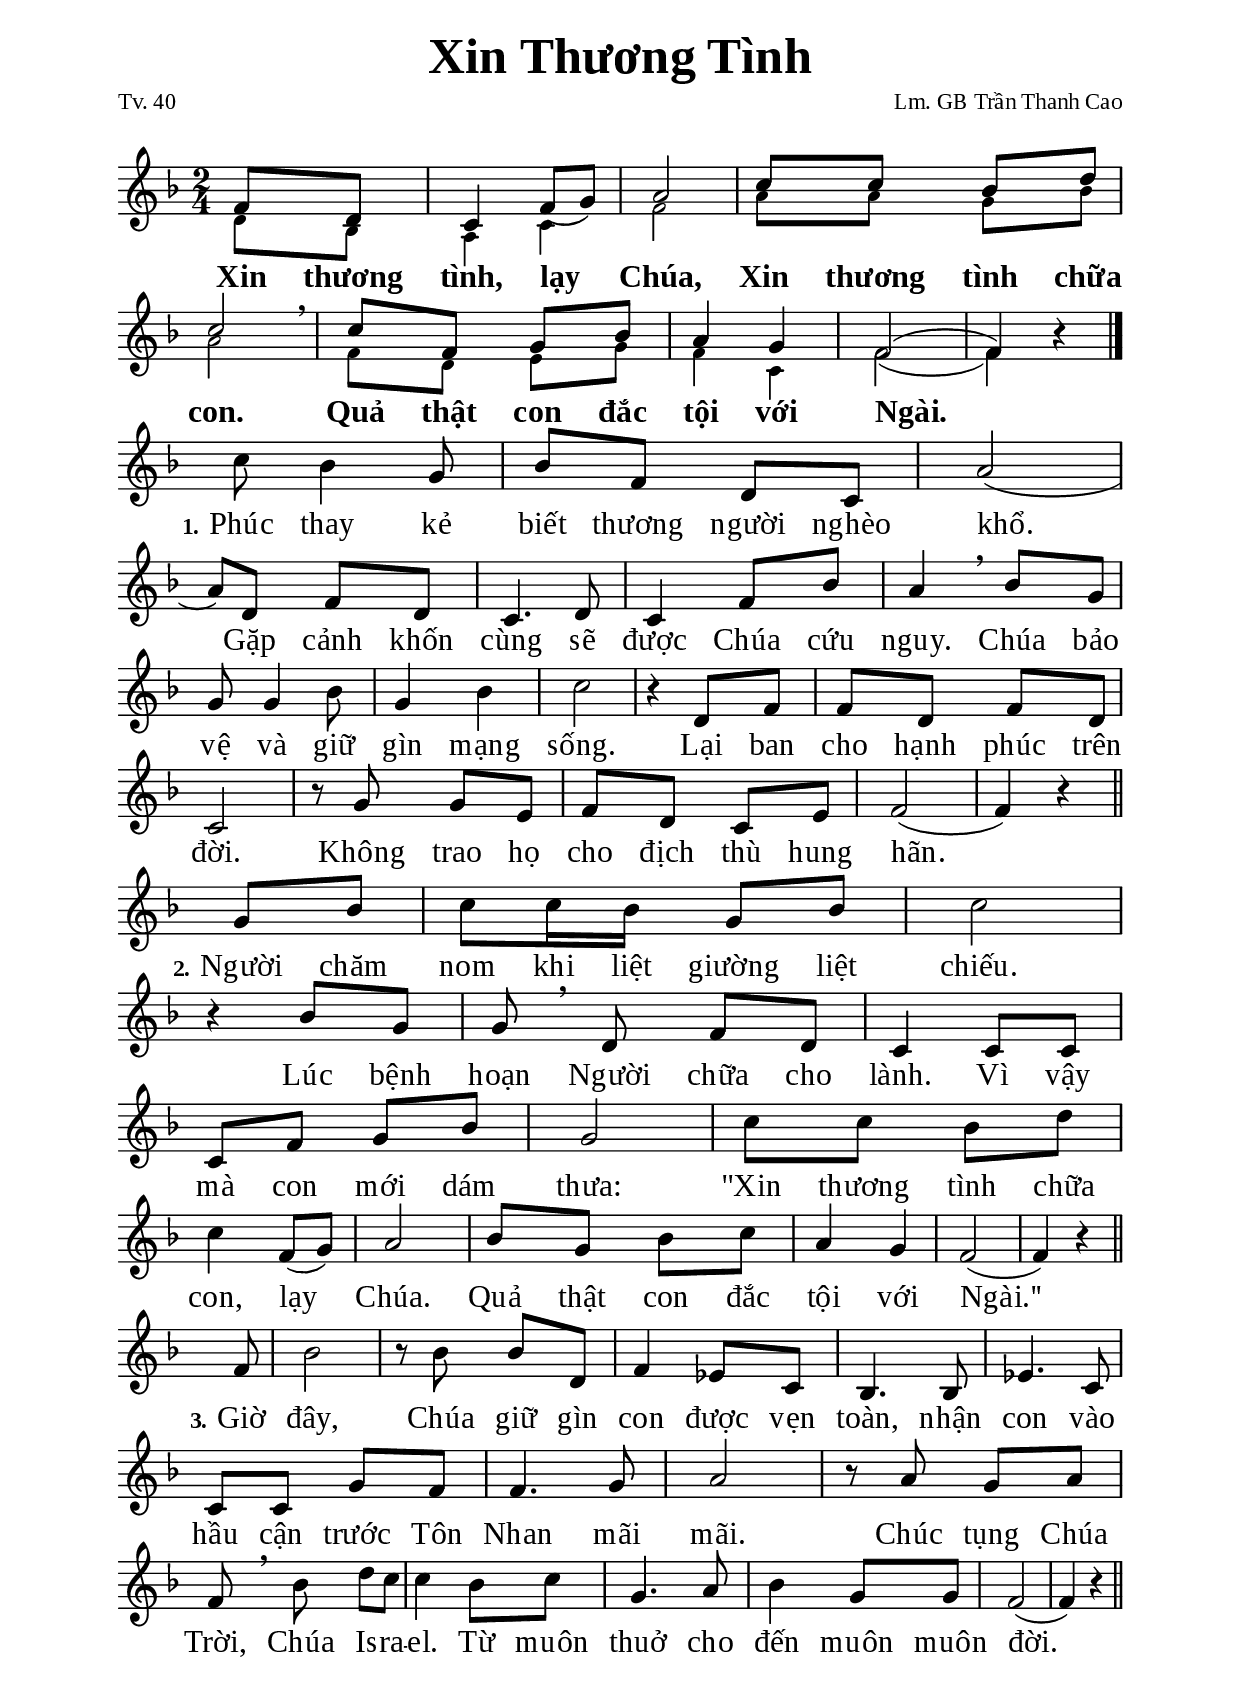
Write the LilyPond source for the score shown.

% Cài đặt chung
\version "2.20.0"
\include "english.ly"

\header {
  title = \markup { \fontsize #3 "Xin Thương Tình" }
  poet = "Tv. 40"
  composer = "Lm. GB Trần Thanh Cao"
  arranger = " "
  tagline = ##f
}

\paper {
  #(set-paper-size "a4")
  top-margin = 10\mm
  bottom-margin = 10\mm
  left-margin = 20\mm
  right-margin = 20\mm
  indent = #0
  #(define fonts
    (make-pango-font-tree
      "Liberation Serif"
      "Liberation Serif"
      "Liberation Serif"
      (/ 20 20)))
  page-count = #1
}

% Nhạc điệp khúc
nhacDiepKhucSop = \relative c' {
  \partial 4 f8 d |
  c4 f8 _(g) |
  a2 |
  c8 c bf d |
  c2 \breathe |
  c8 f, g bf |
  a4 g |
  f2 ( |
  f4) r \bar "|."
}

nhacDiepKhucBas = \relative c' {
  \partial 4 d8 bf |
  a4 c |
  f2 |
  a8 a g bf |
  a2 |
  f8 d e g |
  f4 c |
  f2 ( |
  f4) r
}

% Nhạc phiên khúc
nhacPhienKhucMot = \relative c'' {
  c8 bf4 g8 |
  bf f d c |
  a'2 ( |
  a8) d, f d |
  c4. d8 |
  c4 f8 bf |
  a4 \breathe bf8 g |
  g g4 bf8 |
  g4 bf |
  c2 |
  r4 d,8 f |
  f d f d |
  c2 |
  r8 g' g e |
  f d c e |
  f2 ( 
  f4) r \bar "||"
}

nhacPhienKhucHai = \relative c'' {
  \partial 4 g8 bf |
  c c16 bf g8 bf |
  c2 |
  r4 bf8 g |
  g \breathe d f d |
  c4 c8 c |
  c f g bf |
  g2 |
  c8 c bf d |
  c4 f,8 (g) 
  a2 |
  bf8 g bf c |
  a4 g |
  f2 ( |
  f4) r \bar "||"
}

nhacPhienKhucBa = \relative c' {
  \partial 8 f8 |
  bf2 |
  r8 bf8 bf d, |
  f4 ef8 c |
  bf4. bf8 |
  ef4. c8 |
  c c g' f |
  f4. g8 |
  a2 |
  r8 a g a |
  f8 \breathe bf d c |
  c4 bf8 c |
  g4. a8 |
  bf4 g8 g |
  f2 ( |
  f4) r \bar "||"
}

% Lời điệp khúc
loiDiepKhuc = \lyricmode {
  Xin thương tình, lạy Chúa,
  Xin thương tình chữa con.
  Quả thật con đắc tội với Ngài.
}

% Lời phiên khúc
loiPhienKhucMot = \lyricmode {
  \set stanza = #"1."
  Phúc thay kẻ biết thương người nghèo khổ.
  Gặp cảnh khốn cùng sẽ được Chúa cứu nguy.
  Chúa bảo vệ và giữ gìn mạng sống.
  Lại ban cho hạnh phúc trên đời.
  Không trao họ cho địch thù hung hãn.
}

loiPhienKhucHai = \lyricmode {
  \set stanza = #"2."
  Người chăm nom khi liệt giường liệt chiếu.
  Lúc bệnh hoạn Người chữa cho lành.
  Vì vậy mà con mới dám thưa:
  ''Xin thương tình chữa con, lạy Chúa.
  Quả thật con đắc tội với Ngài.''
}

loiPhienKhucBa = \lyricmode {
  \set stanza = #"3."
  Giờ đây, Chúa giữ gìn con được vẹn toàn,
  nhận con vào hầu cận trước Tôn Nhan mãi mãi.
  Chúc tụng Chúa Trời,
  Chúa Is -- ra -- el.
  Từ muôn thuở cho đến muôn muôn đời.
}


% Dàn trang
\score {
  \new ChoirStaff <<
    \new Staff = diepKhuc \with {
        \consists "Merge_rests_engraver"
        \magnifyStaff #(magstep +1)
      }
      <<
      \new Voice = beSop {
        \voiceOne \key f \major \time 2/4 \nhacDiepKhucSop
      }
      \new Voice = beBas {
        \override NoteHead.font-size = #-2
        \voiceTwo \key f \major \time 2/4 \nhacDiepKhucBas
      }
    >>
    \new Lyrics \lyricsto beSop \loiDiepKhuc
  >>
  \layout {
    \override Lyrics.LyricText.font-series = #'bold
    \override Lyrics.LyricText.font-size = #+3
    \override Lyrics.LyricSpace.minimum-distance = #3.5
    \override Score.BarNumber.break-visibility = ##(#f #f #f)
    \override Score.SpacingSpanner.uniform-stretching = ##t
  }
}

\score {
  \new ChoirStaff <<
    \new Staff = phienKhuc \with {
        \magnifyStaff #(magstep +1)
      }
      <<
      \new Voice = beSop {
        \key f \major \time 2/4 \nhacPhienKhucMot
      }
    >>
    \new Lyrics \lyricsto beSop \loiPhienKhucMot
  >>
  \layout {
    \override Staff.TimeSignature.transparent = ##t
    \override Lyrics.LyricText.font-size = #+3
    \override Lyrics.LyricSpace.minimum-distance = #2.5
    \override Score.BarNumber.break-visibility = ##(#f #f #f)
    \override Score.SpacingSpanner.uniform-stretching = ##t
  }
}

\score {
  \new ChoirStaff <<
    \new Staff = phienKhuc \with {
        \magnifyStaff #(magstep +1)
      }
      <<
      \new Voice = beSop {
        \key f \major \time 2/4 \nhacPhienKhucHai
      }
    >>
    \new Lyrics \lyricsto beSop \loiPhienKhucHai
  >>
  \layout {
    \override Staff.TimeSignature.transparent = ##t
    \override Lyrics.LyricText.font-size = #+3
    \override Lyrics.LyricSpace.minimum-distance = #3.5
    \override Score.BarNumber.break-visibility = ##(#f #f #f)
    \override Score.SpacingSpanner.uniform-stretching = ##t
  }
}

\score {
  \new ChoirStaff <<
    \new Staff = phienKhuc \with {
        \magnifyStaff #(magstep +1)
      }
      <<
      \new Voice = beSop {
        \key f \major \time 2/4 \nhacPhienKhucBa
      }
    >>
    \new Lyrics \lyricsto beSop \loiPhienKhucBa
  >>
  \layout {
    \override Staff.TimeSignature.transparent = ##t
    \override Lyrics.LyricText.font-size = #+3
    \override Lyrics.LyricSpace.minimum-distance = #1.9
    \override Score.BarNumber.break-visibility = ##(#f #f #f)
    \override Score.SpacingSpanner.uniform-stretching = ##t
  }
}	
